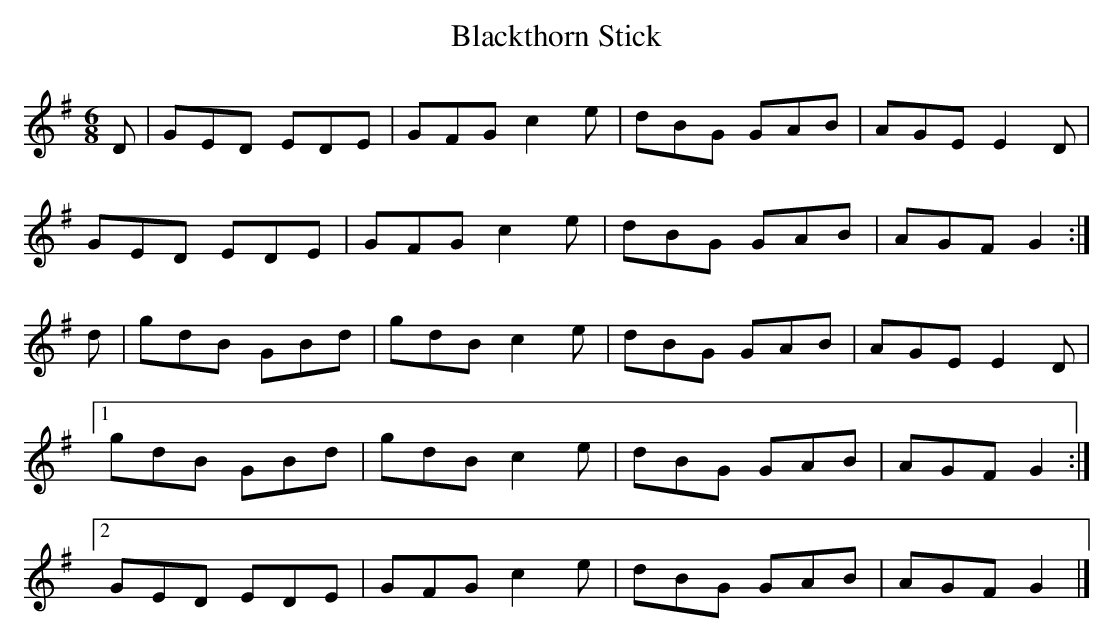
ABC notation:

X:1
T:Blackthorn Stick
M:6/8
L:1/8
K:G Major
D|GED EDE|GFG c2e|dBG GAB|AGE E2D|!
GED EDE|GFG c2e|dBG GAB|AGF G2:|!
d|gdB GBd|gdB c2e|dBG GAB|AGE E2D|!
[1gdB GBd|gdB c2e|dBG GAB|AGF G2:|!
[2GED EDE|GFG c2e|dBG GAB|AGF G2|]!
